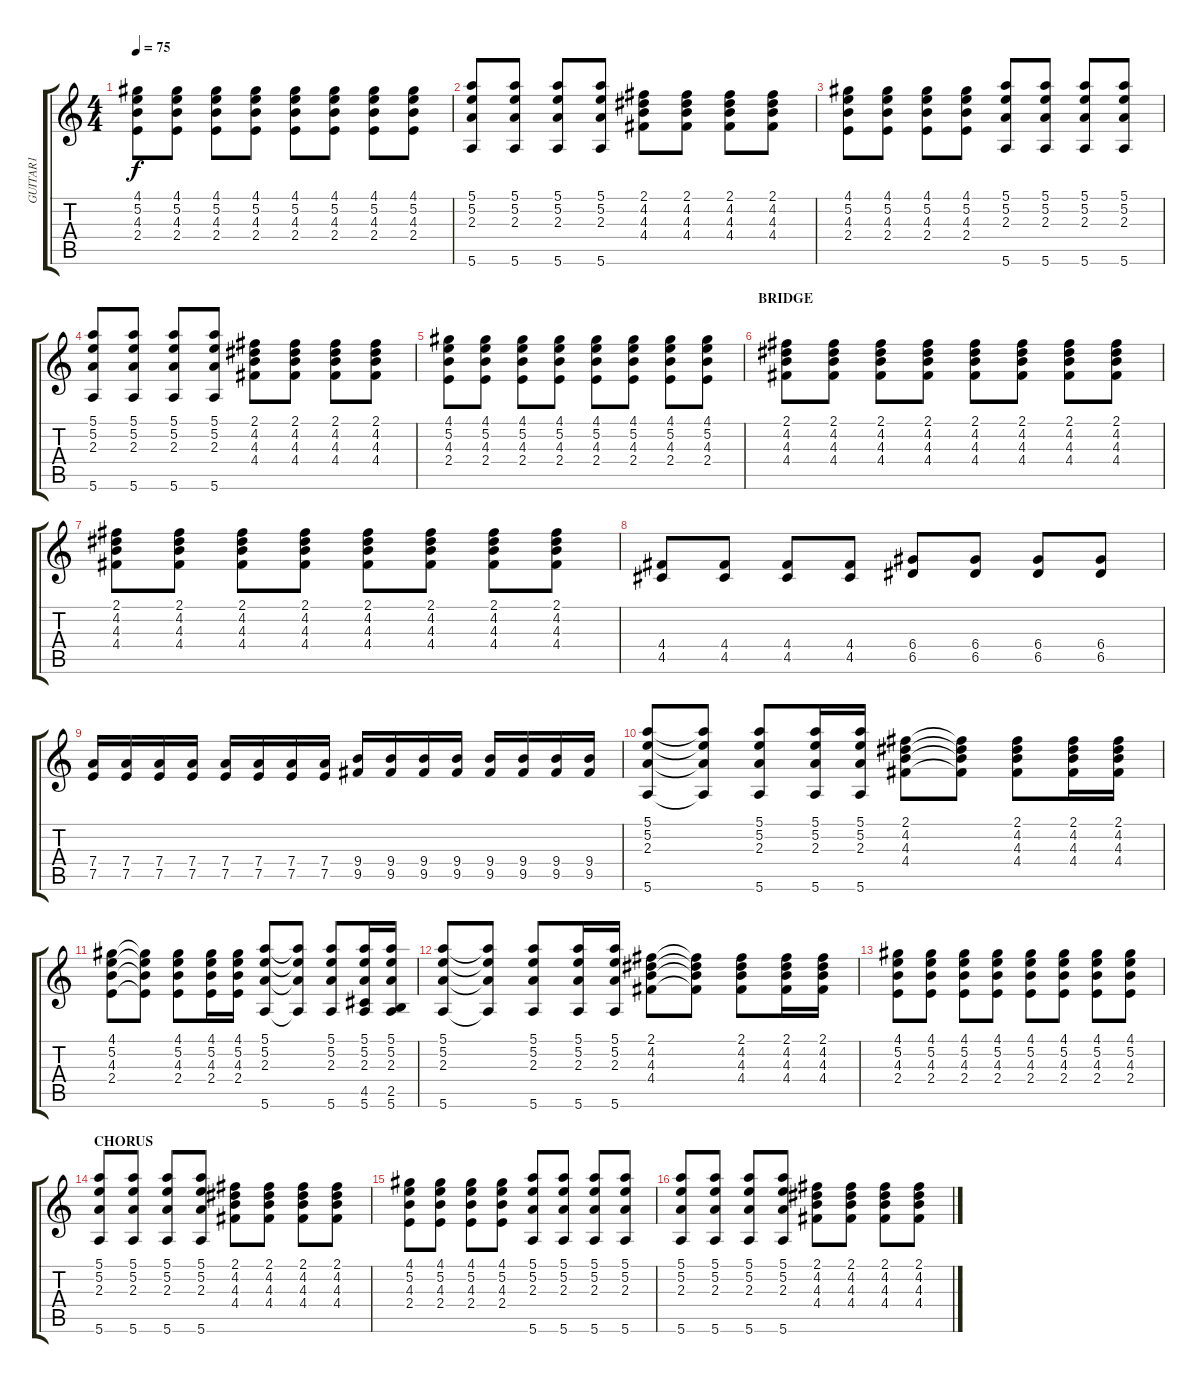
\track ("GUITAR1" "GUITAR1") {instrument overdrivenguitar}
\staff {score tabs}
\tuning (E4 B3 G3 D3 A2 E2) {hide}
\ts (4 4)
\tempo 75
\clef g2
\ks c
(4.1 5.2 4.3 2.4).8{dy f} (4.1 5.2 4.3 2.4).8 (4.1 5.2 4.3 2.4).8 (4.1 5.2 4.3 2.4).8 (4.1 5.2 4.3 2.4).8 (4.1 5.2 4.3 2.4).8 (4.1 5.2 4.3 2.4).8 (4.1 5.2 4.3 2.4).8 |
(5.1 5.2 2.3 5.6).8 (5.1 5.2 2.3 5.6).8 (5.1 5.2 2.3 5.6).8 (5.1 5.2 2.3 5.6).8 (2.1 4.2 4.3 4.4).8 (2.1 4.2 4.3 4.4).8 (2.1 4.2 4.3 4.4).8 (2.1 4.2 4.3 4.4).8 |
(4.1 5.2 4.3 2.4).8 (4.1 5.2 4.3 2.4).8 (4.1 5.2 4.3 2.4).8 (4.1 5.2 4.3 2.4).8 (5.1 5.2 2.3 5.6).8 (5.1 5.2 2.3 5.6).8 (5.1 5.2 2.3 5.6).8 (5.1 5.2 2.3 5.6).8 |
(5.1 5.2 2.3 5.6).8 (5.1 5.2 2.3 5.6).8 (5.1 5.2 2.3 5.6).8 (5.1 5.2 2.3 5.6).8 (2.1 4.2 4.3 4.4).8 (2.1 4.2 4.3 4.4).8 (2.1 4.2 4.3 4.4).8 (2.1 4.2 4.3 4.4).8 |
(4.1 5.2 4.3 2.4).8 (4.1 5.2 4.3 2.4).8 (4.1 5.2 4.3 2.4).8 (4.1 5.2 4.3 2.4).8 (4.1 5.2 4.3 2.4).8 (4.1 5.2 4.3 2.4).8 (4.1 5.2 4.3 2.4).8 (4.1 5.2 4.3 2.4).8 |
\section ("" "BRIDGE")
(2.1 4.2 4.3 4.4).8 (2.1 4.2 4.3 4.4).8 (2.1 4.2 4.3 4.4).8 (2.1 4.2 4.3 4.4).8 (2.1 4.2 4.3 4.4).8 (2.1 4.2 4.3 4.4).8 (2.1 4.2 4.3 4.4).8 (2.1 4.2 4.3 4.4).8 |
(2.1 4.2 4.3 4.4).8 (2.1 4.2 4.3 4.4).8 (2.1 4.2 4.3 4.4).8 (2.1 4.2 4.3 4.4).8 (2.1 4.2 4.3 4.4).8 (2.1 4.2 4.3 4.4).8 (2.1 4.2 4.3 4.4).8 (2.1 4.2 4.3 4.4).8 |
(4.4 4.5).8 (4.4 4.5).8 (4.4 4.5).8 (4.4 4.5).8 (6.4 6.5).8 (6.4 6.5).8 (6.4 6.5).8 (6.4 6.5).8 |
(7.4 7.5).16 (7.4 7.5).16 (7.4 7.5).16 (7.4 7.5).16 (7.4 7.5).16 (7.4 7.5).16 (7.4 7.5).16 (7.4 7.5).16 (9.4 9.5).16 (9.4 9.5).16 (9.4 9.5).16 (9.4 9.5).16 (9.4 9.5).16 (9.4 9.5).16 (9.4 9.5).16 (9.4 9.5).16 |
(5.1 5.2 2.3 5.6).8 (5.1{t} 5.2{t} 2.3{t} 5.6{t}).8 (5.1 5.2 2.3 5.6).8 (5.1 5.2 2.3 5.6).16 (5.1 5.2 2.3 5.6).16 (2.1 4.2 4.3 4.4).8 (2.1{t} 4.2{t} 4.3{t} 4.4{t}).8 (2.1 4.2 4.3 4.4).8 (2.1 4.2 4.3 4.4).16 (2.1 4.2 4.3 4.4).16 |
(4.1 5.2 4.3 2.4).8 (4.1{t} 5.2{t} 4.3{t} 2.4{t}).8 (4.1 5.2 4.3 2.4).8 (4.1 5.2 4.3 2.4).16 (4.1 5.2 4.3 2.4).16 (5.1 5.2 2.3 5.6).8 (5.1{t} 5.2{t} 2.3{t} 5.6{t}).8 (5.1 5.2 2.3 5.6).8 (5.1 5.2 2.3 4.5 5.6).16 (5.1 5.2 2.3 2.5 5.6).16 |
(5.1 5.2 2.3 5.6).8 (5.1{t} 5.2{t} 2.3{t} 5.6{t}).8 (5.1 5.2 2.3 5.6).8 (5.1 5.2 2.3 5.6).16 (5.1 5.2 2.3 5.6).16 (2.1 4.2 4.3 4.4).8 (2.1{t} 4.2{t} 4.3{t} 4.4{t}).8 (2.1 4.2 4.3 4.4).8 (2.1 4.2 4.3 4.4).16 (2.1 4.2 4.3 4.4).16 |
(4.1 5.2 4.3 2.4).8 (4.1 5.2 4.3 2.4).8 (4.1 5.2 4.3 2.4).8 (4.1 5.2 4.3 2.4).8 (4.1 5.2 4.3 2.4).8 (4.1 5.2 4.3 2.4).8 (4.1 5.2 4.3 2.4).8 (4.1 5.2 4.3 2.4).8 |
\section ("" "CHORUS")
(5.1 5.2 2.3 5.6).8 (5.1 5.2 2.3 5.6).8 (5.1 5.2 2.3 5.6).8 (5.1 5.2 2.3 5.6).8 (2.1 4.2 4.3 4.4).8 (2.1 4.2 4.3 4.4).8 (2.1 4.2 4.3 4.4).8 (2.1 4.2 4.3 4.4).8 |
(4.1 5.2 4.3 2.4).8 (4.1 5.2 4.3 2.4).8 (4.1 5.2 4.3 2.4).8 (4.1 5.2 4.3 2.4).8 (5.1 5.2 2.3 5.6).8 (5.1 5.2 2.3 5.6).8 (5.1 5.2 2.3 5.6).8 (5.1 5.2 2.3 5.6).8 |
(5.1 5.2 2.3 5.6).8 (5.1 5.2 2.3 5.6).8 (5.1 5.2 2.3 5.6).8 (5.1 5.2 2.3 5.6).8 (2.1 4.2 4.3 4.4).8 (2.1 4.2 4.3 4.4).8 (2.1 4.2 4.3 4.4).8 (2.1 4.2 4.3 4.4).8
